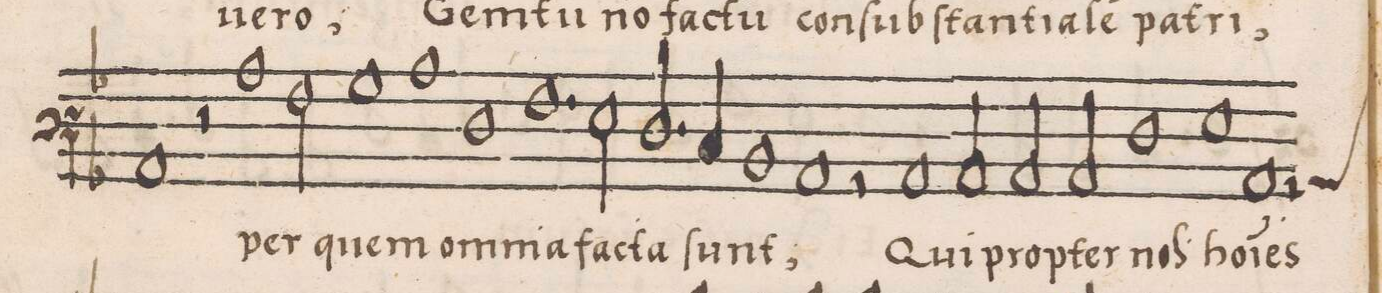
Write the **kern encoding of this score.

**kern	**text
*I"BASSVS	*
*clefF3	*
*k[b-]	*
*met(C|)	*
*M2/1	*
1C	.
2r	.
1c\	per
=71-	=71-
2A\	quem
1B-	om-
=72-	=72-
1c	-ni-
1F	-a
=73-	=73-
1.A	fac-
2G\	-ta
=74-	=74-
2.F/	ſunt;
4E/	.
1D	.
=75-	=75-
1C	.
2r	.
1C/	Qui
=76-	=76-
2C/	prop-
2C/	-ter
2C/	noS
=77-	=77-
1F	ho-
1G	-(m)i-
=78-	=78-
1C	-(n)es
*custos:C	*
2r	.
*-	*-
